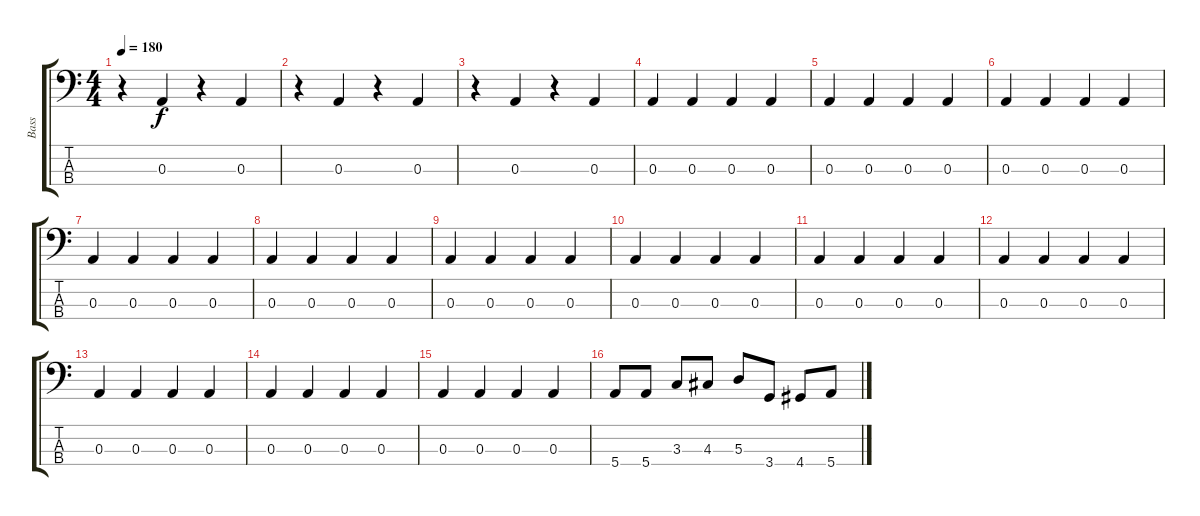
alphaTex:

\track ("Bass" "Bass") {instrument electricbassfinger}
\staff {score tabs}
\tuning (G2 D2 A1 E1) {hide}
\ts (4 4)
\tempo 180
\clef f4
\ks aminor
r.4{dy f} 0.3.4 r.4 0.3.4 |
r.4 0.3.4 r.4 0.3.4 |
r.4 0.3.4 r.4 0.3.4 |
0.3.4 0.3.4 0.3.4 0.3.4 |
0.3.4 0.3.4 0.3.4 0.3.4 |
0.3.4 0.3.4 0.3.4 0.3.4 |
0.3.4 0.3.4 0.3.4 0.3.4 |
0.3.4 0.3.4 0.3.4 0.3.4 |
0.3.4 0.3.4 0.3.4 0.3.4 |
0.3.4 0.3.4 0.3.4 0.3.4 |
0.3.4 0.3.4 0.3.4 0.3.4 |
0.3.4 0.3.4 0.3.4 0.3.4 |
0.3.4 0.3.4 0.3.4 0.3.4 |
0.3.4 0.3.4 0.3.4 0.3.4 |
0.3.4 0.3.4 0.3.4 0.3.4 |
5.4.8 5.4.8 3.3.8 4.3.8 5.3.8 3.4.8 4.4.8 5.4.8
